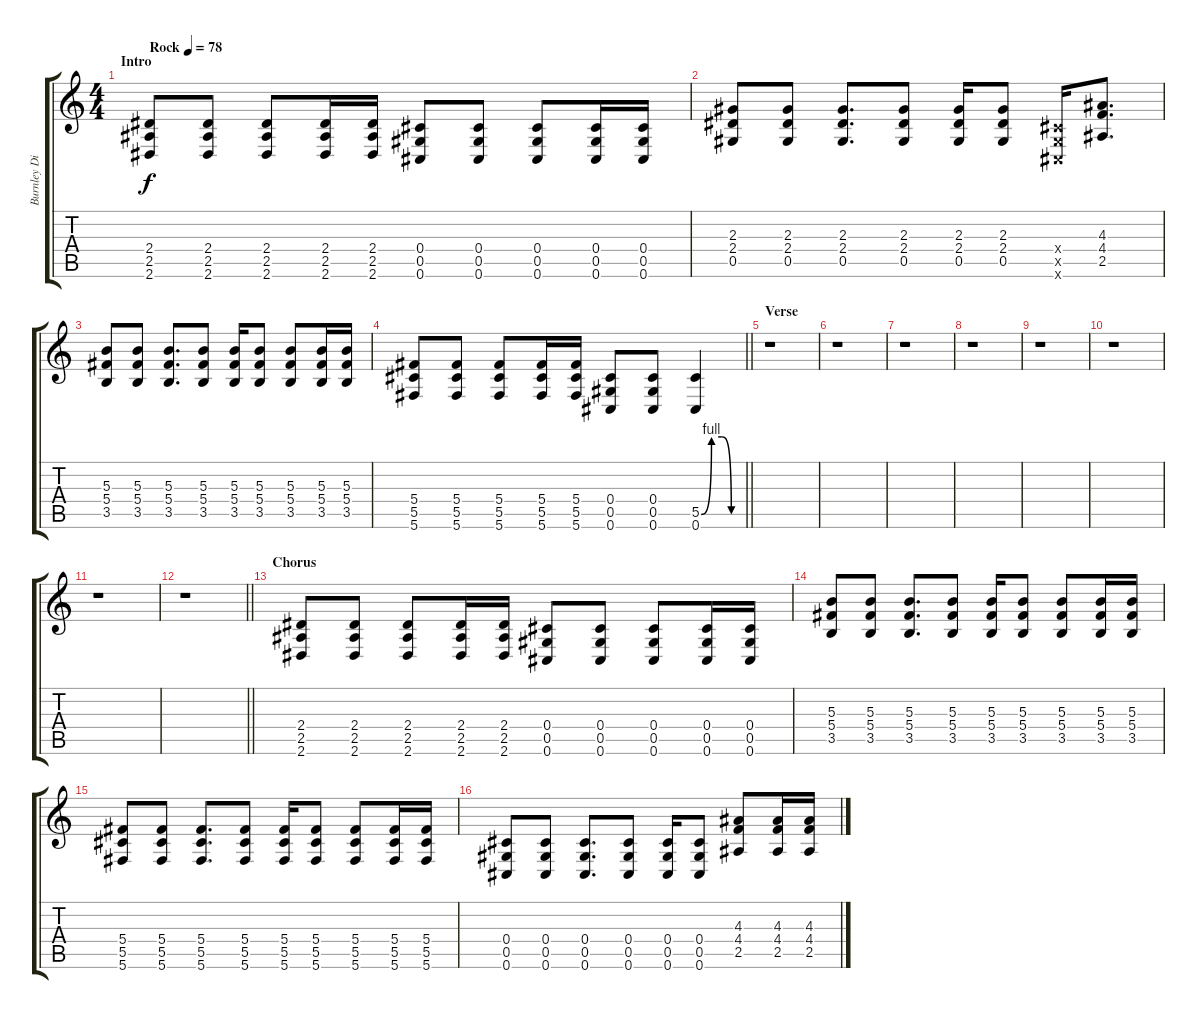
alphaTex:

\track ("Burnley Distortion" "Burnley Di") {instrument distortionguitar}
\staff {score tabs}
\tuning (Eb4 Bb3 Gb3 Db3 Ab2 Db2) {hide}
\ts (4 4)
\section ("" "Intro")
\tempo (78 "Rock")
\clef g2
\ks c
(2.4 2.5 2.6).8{dy f instrument distortionguitar} (2.4 2.5 2.6).8 (2.4 2.5 2.6).8 (2.4 2.5 2.6).16 (2.4 2.5 2.6).16 (0.4 0.5 0.6).8 (0.4 0.5 0.6).8 (0.4 0.5 0.6).8 (0.4 0.5 0.6).16 (0.4 0.5 0.6).16 |
(2.3 2.4 0.5).8 (2.3 2.4 0.5).8 (2.3 2.4 0.5).8{d} (2.3 2.4 0.5).8 (2.3 2.4 0.5).16 (2.3 2.4 0.5).8 (0.4{x} 0.5{x} 0.6{x}).16 (4.3 4.4 2.5).8{d} |
(5.3 5.4 3.5).8 (5.3 5.4 3.5).8 (5.3 5.4 3.5).8{d} (5.3 5.4 3.5).8 (5.3 5.4 3.5).16 (5.3 5.4 3.5).8 (5.3 5.4 3.5).8 (5.3 5.4 3.5).16 (5.3 5.4 3.5).16 |
\barLineRight lightlight
(5.4 5.5 5.6).8 (5.4 5.5 5.6).8 (5.4 5.5 5.6).8 (5.4 5.5 5.6).16 (5.4 5.5 5.6).16 (0.4 0.5 0.6).8 (0.4 0.5 0.6).8 (5.5{be (custom 0 0 15 4 30 4 44 0 60 0)} 0.6).4 |
\section ("" "Verse")
r.1 |
r.1 |
r.1 |
r.1 |
r.1 |
r.1 |
r.1 |
\barLineRight lightlight
r.1 |
\section ("" "Chorus")
(2.4 2.5 2.6).8{instrument distortionguitar} (2.4 2.5 2.6).8 (2.4 2.5 2.6).8 (2.4 2.5 2.6).16 (2.4 2.5 2.6).16 (0.4 0.5 0.6).8 (0.4 0.5 0.6).8 (0.4 0.5 0.6).8 (0.4 0.5 0.6).16 (0.4 0.5 0.6).16 |
(5.3 5.4 3.5).8 (5.3 5.4 3.5).8 (5.3 5.4 3.5).8{d} (5.3 5.4 3.5).8 (5.3 5.4 3.5).16 (5.3 5.4 3.5).8 (5.3 5.4 3.5).8 (5.3 5.4 3.5).16 (5.3 5.4 3.5).16 |
(5.4 5.5 5.6).8 (5.4 5.5 5.6).8 (5.4 5.5 5.6).8{d} (5.4 5.5 5.6).8 (5.4 5.5 5.6).16 (5.4 5.5 5.6).8 (5.4 5.5 5.6).8 (5.4 5.5 5.6).16 (5.4 5.5 5.6).16 |
(0.4 0.5 0.6).8 (0.4 0.5 0.6).8 (0.4 0.5 0.6).8{d} (0.4 0.5 0.6).8 (0.4 0.5 0.6).16 (0.4 0.5 0.6).8 (4.3 4.4 2.5).8 (4.3 4.4 2.5).16 (4.3 4.4 2.5).16
